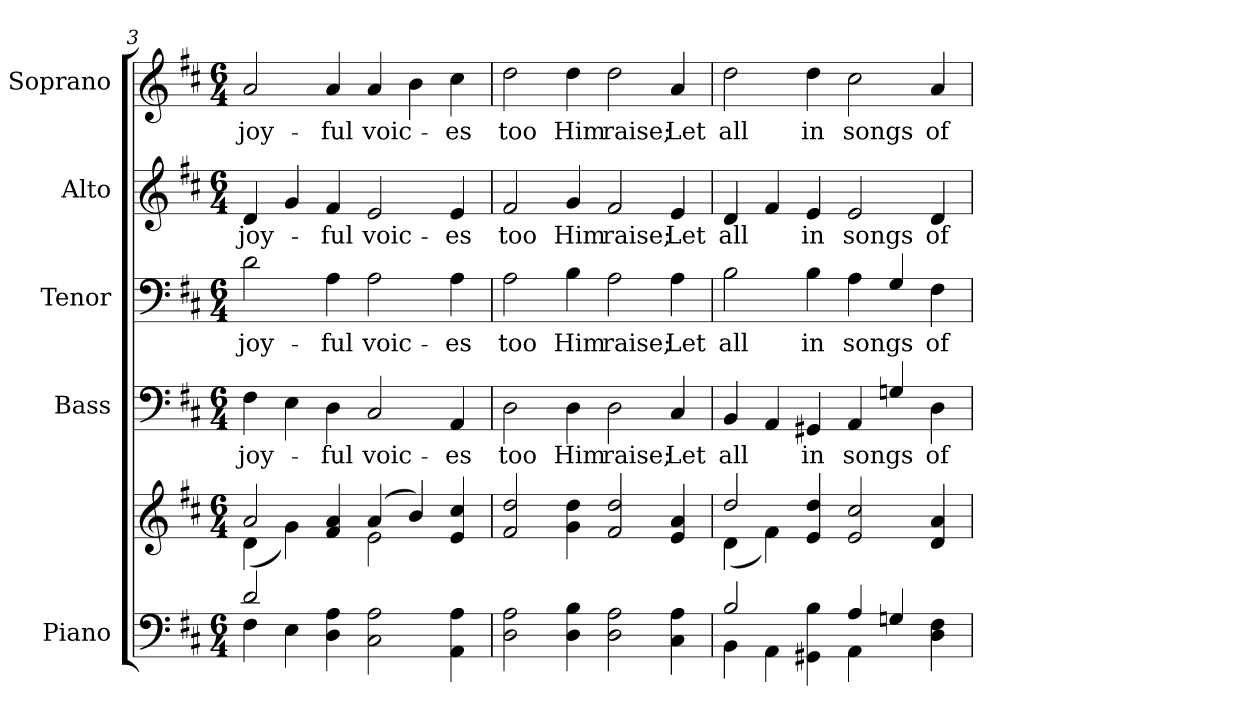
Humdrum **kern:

**kern	**kern	**kern	**text	**kern	**text	**kern	**text	**kern	**text
*part5	*part5	*part4	*part4	*part3	*part3	*part2	*part2	*part1	*part1
*staff6	*staff5	*staff4	*staff4	*staff3	*staff3	*staff2	*staff2	*staff1	*staff1
*I"Piano	*	*I"Bass	*	*I"Tenor	*	*I"Alto	*	*I"Soprano	*
*I'Pno.	*	*I'B.	*	*I'T.	*	*I'A.	*	*I'S.	*
!!LO:LB:g=z
*clefF4	*clefG2	*clefF4	*	*clefF4	*	*clefG2	*	*clefG2	*
*k[f#c#]	*k[f#c#]	*k[f#c#]	*	*k[f#c#]	*	*k[f#c#]	*	*k[f#c#]	*
*D:	*D:	*D:	*	*D:	*	*D:	*	*D:	*
*M6/4	*M6/4	*M6/4	*	*M6/4	*	*M6/4	*	*M6/4	*
=3	=3	=3	=3	=3	=3	=3	=3	=3	=3
*^	*^	*	*	*	*	*	*	*	*
!	!	!	!	!	!LO:LY:b:color=#000000	!	!	!	!	!	!
!	!	!	!	!	!	!	!LO:LY:b:color=#000000	!	!	!	!
!	!	!	!	!	!	!	!	!	!LO:LY:b:color=#000000	!	!
!	!	!	!	!	!	!	!	!	!	!	!LO:LY:b:color=#000000
2di/	4F#i\	2ai/	(4di\	4F#i\	joy-	2di\	joy-	4di/	joy-	2ai/	joy-
.	4Ei\	.	4gi\)	4Ei\	.	.	.	4gi/	.	.	.
!	!	!	!	!	!LO:LY:b:color=#000000	!	!	!	!	!	!
!	!	!	!	!	!	!	!LO:LY:b:color=#000000	!	!	!	!
!	!	!	!	!	!	!	!	!	!LO:LY:b:color=#000000	!	!
!	!	!	!	!	!	!	!	!	!	!	!LO:LY:b:color=#000000
4Di\ 4Ai	4ryy	4f#i/ 4ai	4ryy	4Di\	-ful	4Ai\	-ful	4f#i/	-ful	4ai/	-ful
!	!	!	!	!	!LO:LY:b:color=#000000	!	!	!	!	!	!
!	!	!	!	!	!	!	!LO:LY:b:color=#000000	!	!	!	!
!	!	!	!	!	!	!	!	!	!LO:LY:b:color=#000000	!	!
!	!	!	!	!	!	!	!	!	!	!	!LO:LY:b:color=#000000
2C#i\ 2Ai	2.ryy	(4ai/	2ei\	2C#i/	voic-	2Ai\	voic-	2ei/	voic-	4ai/	voic-
.	.	4bi/)	.	.	.	.	.	.	.	4bi\	.
!	!	!	!	!	!LO:LY:b:color=#000000	!	!	!	!	!	!
!	!	!	!	!	!	!	!LO:LY:b:color=#000000	!	!	!	!
!	!	!	!	!	!	!	!	!	!LO:LY:b:color=#000000	!	!
!	!	!	!	!	!	!	!	!	!	!	!LO:LY:b:color=#000000
4AAi\ 4Ai	.	4ei/ 4cc#i	4ryy	4AAi/	-es	4Ai\	-es	4ei/	-es	4cc#i\	-es
*v	*v	*	*	*	*	*	*	*	*	*	*
*	*v	*v	*	*	*	*	*	*	*	*
=4	=4	=4	=4	=4	=4	=4	=4	=4	=4
*	*^	*	*	*	*	*	*	*	*
!	!	!	!	!LO:LY:b:color=#000000	!	!	!	!	!	!
*	*v	*v	*	*	*	*	*	*	*	*
*	*^	*	*	*	*	*	*	*	*
!	!	!	!	!	!	!LO:LY:b:color=#000000	!	!	!	!
*	*v	*v	*	*	*	*	*	*	*	*
*	*^	*	*	*	*	*	*	*	*
!	!	!	!	!	!	!	!	!LO:LY:b:color=#000000	!	!
*	*v	*v	*	*	*	*	*	*	*	*
*	*^	*	*	*	*	*	*	*	*
!	!	!	!	!	!	!	!	!	!	!LO:LY:b:color=#000000
*	*v	*v	*	*	*	*	*	*	*	*
2Di\ 2Ai	2f#i/ 2ddi	2Di\	too	2Ai\	too	2f#i/	too	2ddi\	too
!	!	!	!LO:LY:b:color=#000000	!	!	!	!	!	!
!	!	!	!	!	!LO:LY:b:color=#000000	!	!	!	!
!	!	!	!	!	!	!	!LO:LY:b:color=#000000	!	!
!	!	!	!	!	!	!	!	!	!LO:LY:b:color=#000000
4Di\ 4Bi	4gi\ 4ddi	4Di\	Him	4Bi\	Him	4gi/	Him	4ddi\	Him
!	!	!	!LO:LY:b:color=#000000	!	!	!	!	!	!
!	!	!	!	!	!LO:LY:b:color=#000000	!	!	!	!
!	!	!	!	!	!	!	!LO:LY:b:color=#000000	!	!
!	!	!	!	!	!	!	!	!	!LO:LY:b:color=#000000
2Di\ 2Ai	2f#i/ 2ddi	2Di\	raise;	2Ai\	raise;	2f#i/	raise;	2ddi\	raise;
!	!	!	!LO:LY:b:color=#000000	!	!	!	!	!	!
!	!	!	!	!	!LO:LY:b:color=#000000	!	!	!	!
!	!	!	!	!	!	!	!LO:LY:b:color=#000000	!	!
!	!	!	!	!	!	!	!	!	!LO:LY:b:color=#000000
4C#i\ 4Ai	4ei/ 4ai	4C#i/	Let	4Ai\	Let	4ei/	Let	4ai/	Let
!!LO:PB:g=z
=5	=5	=5	=5	=5	=5	=5	=5	=5	=5
*^	*^	*	*	*	*	*	*	*	*
!	!	!	!	!	!LO:LY:b:color=#000000	!	!	!	!	!	!
!	!	!	!	!	!	!	!LO:LY:b:color=#000000	!	!	!	!
!	!	!	!	!	!	!	!	!	!LO:LY:b:color=#000000	!	!
!	!	!	!	!	!	!	!	!	!	!	!LO:LY:b:color=#000000
2Bi/	4BBi\	2ddi/	(4di\	4BBi/	all	2Bi\	all	4di/	all	2ddi\	all
.	4AAi\	.	4f#i\)	4AAi/	.	.	.	4f#i/	.	.	.
!	!	!	!	!	!LO:LY:b:color=#000000	!	!	!	!	!	!
!	!	!	!	!	!	!	!LO:LY:b:color=#000000	!	!	!	!
!	!	!	!	!	!	!	!	!	!LO:LY:b:color=#000000	!	!
!	!	!	!	!	!	!	!	!	!	!	!LO:LY:b:color=#000000
4GG#Xi\ 4Bi	4ryy	4ei/ 4ddi	4ryy	4GG#Xi/	in	4Bi\	in	4ei/	in	4ddi\	in
!	!	!	!	!	!LO:LY:b:color=#000000	!	!	!	!	!	!
!	!	!	!	!	!	!	!LO:LY:b:color=#000000	!	!	!	!
!	!	!	!	!	!	!	!	!	!LO:LY:b:color=#000000	!	!
!	!	!	!	!	!	!	!	!	!	!	!LO:LY:b:color=#000000
4Ai/	4AAi\	2ei/ 2cc#i	2.ryy	4AAi/	songs	4Ai\	songs	2ei/	songs	2cc#i\	songs
4Gni/	4ryy	.	.	4Gni/	.	4Gi/	.	.	.	.	.
!	!	!	!	!	!LO:LY:b:color=#000000	!	!	!	!	!	!
!	!	!	!	!	!	!	!LO:LY:b:color=#000000	!	!	!	!
!	!	!	!	!	!	!	!	!	!LO:LY:b:color=#000000	!	!
!	!	!	!	!	!	!	!	!	!	!	!LO:LY:b:color=#000000
4Di\ 4F#i	4ryy	4di/ 4ai	.	4Di\	of	4F#i\	of	4di/	of	4ai/	of
*v	*v	*	*	*	*	*	*	*	*	*	*
*	*v	*v	*	*	*	*	*	*	*	*
=	=	=	=	=	=	=	=	=	=
*-	*-	*-	*-	*-	*-	*-	*-	*-	*-
